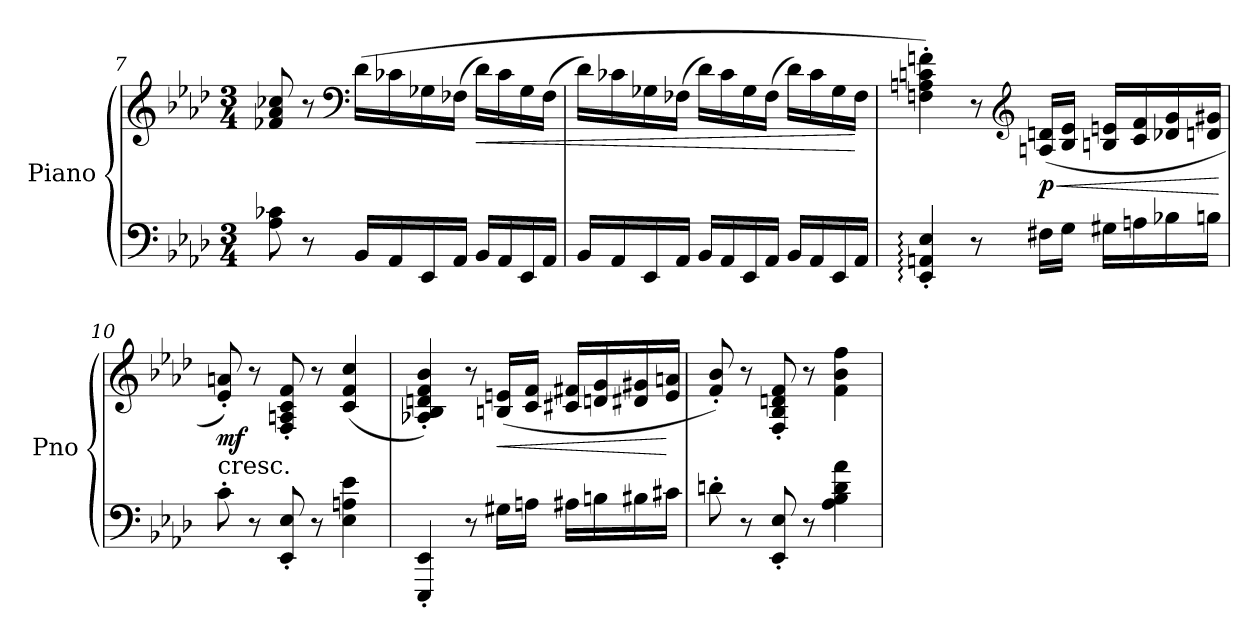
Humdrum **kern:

**kern	**kern	**dynam
*part1	*part1	*part1
*staff2	*staff1	*staff1/2
*I"Piano	*	*
*I'Pno	*	*
!!LO:LB:g=z
*clefF4	*clefG2	*
*k[b-e-a-d-]	*k[b-e-a-d-]	*
*A-:	*A-:	*
*M3/4	*M3/4	*
=7	=7	=7
8A-\ 8c-X\	8f-X/ 8a-/ 8cc-X/	.
8r	8r	.
*	*clefF4	*
16BB-/LL	(16d-\LL	.
16AA-/	16c-X\	.
16EE-/	16G-X\	.
16AA-/JJ	(16F-X\JJ	.
!	!	!LO:HP:b
16BB-/LL	16d-\LL)	<
16AA-/	16c-\	.
16EE-/	16G-\	.
16AA-/JJ	(16F-\JJ	.
=8	=8	=8
16BB-/LL	16d-\LL)	.
16AA-/	16c-X\	.
16EE-/	16G-X\	.
16AA-/JJ	(16F-X\JJ	.
16BB-/LL	16d-\LL)	.
16AA-/	16c-\	.
16EE-/	16G-\	.
16AA-/JJ	(16F-\JJ	.
16BB-/LL	16d-\LL)	.
16AA-/	16c-\	.
16EE-/	16G-\	.
16AA-/JJ	16F-\JJ	[
=9	=9	=9
!	!	!LO:DY:b
!	!	!LO:DY:n=1:b
4EE-/:' 4AAn/:' 4E-/:'	4Fn\' 4An\' 4cn\' 4fn\')	fz f
8r	8r	.
*	*clefG2	*
!	!	!LO:HP:b
!	!	!LO:DY:n=2:b
16F#X\LL	(16An/ 16dn/LL	< p
16G\JJ	16B-/ 16e-/JJ	.
16G#X\LL	16Bn/ 16en/LL	.
16An\	16c/ 16f/	.
16B-X\	16d-X/ 16g/	.
16Bn\JJ	16dn/ 16g#X/JJ	.
.	.	[
!!LO:LB:g=z
=10	=10	=10
!	!LO:TX:b:t=cresc.	!
!	!	!LO:DY:b
8c'\	8e-/' 8an/')	mf
8r	8r	.
8EE-/' 8E-/'	8F/' 8An/' 8c/' 8f/'	.
8r	8r	.
4E-\ 4An\ 4e-\	(4c/ 4f/ 4cc/	.
=11	=11	=11
4EEE-/' 4EE-/'	4A-X/' 4B-/' 4dn/' 4f/' 4b-/')	.
8r	8r	.
!	!	!LO:HP:b
16G#X\LL	(16Bn/ 16en/LL	<
16An\JJ	16c/ 16f/JJ	.
16A#X\LL	16c#X/ 16f#X/LL	.
16Bn\	16dn/ 16g/	.
16B#X\	16d#X/ 16g#X/	.
16c#X\JJ	16e/ 16an/JJ	[
=12	=12	=12
8dn'\	8f/' 8b-/')	.
8r	8r	.
8EE-/' 8E-/'	8F/' 8B-/' 8dn/' 8f/'	.
8r	8r	.
4A-\ 4B-\ 4d\ 4a-\	4f\ 4b-\ 4ff\	.
=	=	=
*-	*-	*-
